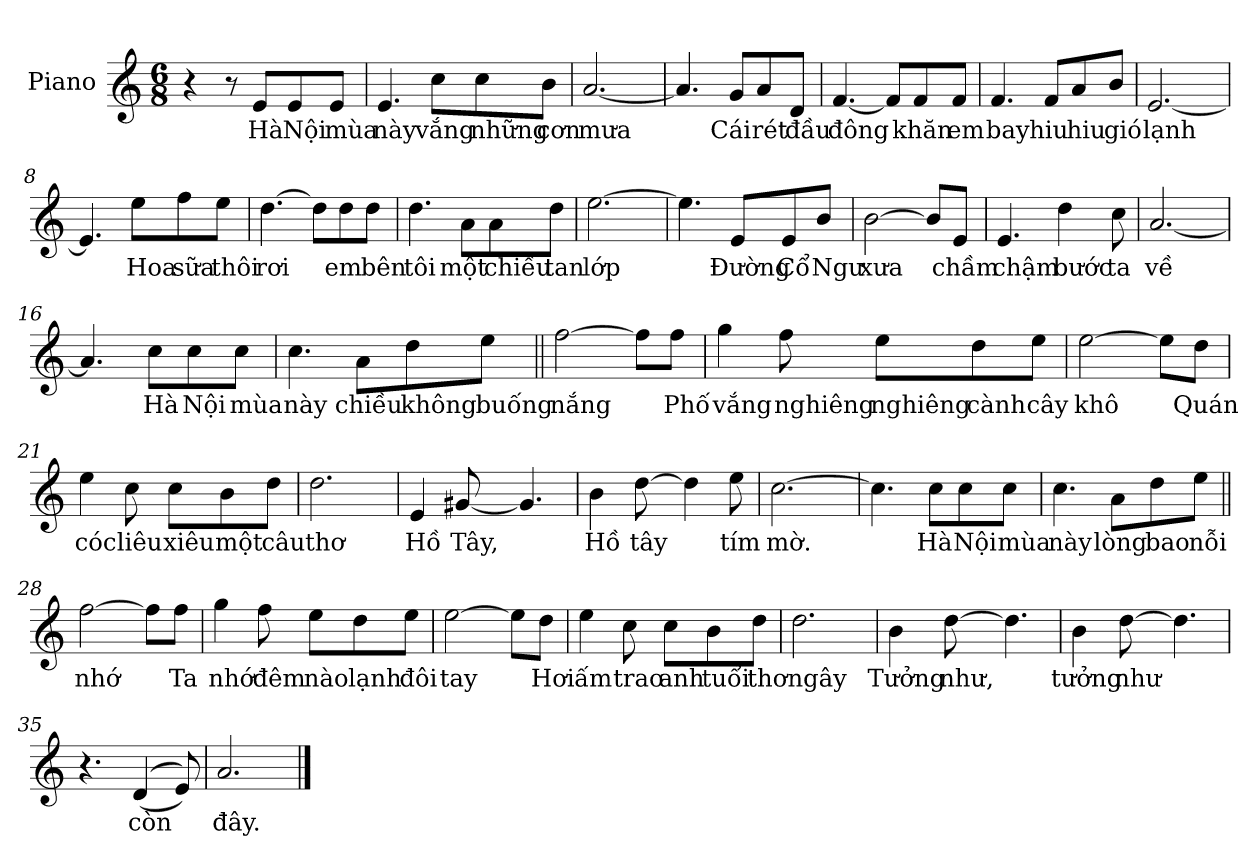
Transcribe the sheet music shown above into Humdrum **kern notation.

**kern	**text
*part1	*part1
*staff1	*staff1
*I"Piano	*
*I'Pno.	*
*clefG2	*
*k[]	*
*M6/8	*
*MM50	*
=1	=1
4r	.
8r	.
!	!LO:LY:b
8e/L	Hà
!	!LO:LY:b
8e/	Nội
!	!LO:LY:b
8e/J	mùa
=2	=2
!	!LO:LY:b
4.e/	này
!	!LO:LY:b
8cc\L	vắng
!	!LO:LY:b
8cc\	những
!	!LO:LY:b
8b\J	cơn
=3	=3
!	!LO:LY:b
[2.a/	mưa
=4	=4
4.a/]	.
!	!LO:LY:b
8g/L	Cái
!	!LO:LY:b
8a/	rét
!	!LO:LY:b
8d/J	đầu
=5	=5
!	!LO:LY:b
[4.f/	đông
8f/L]	.
!	!LO:LY:b
8f/	khăn
!	!LO:LY:b
8f/J	em
=6	=6
!	!LO:LY:b
4.f/	bay
!	!LO:LY:b
8f/L	hiu
!	!LO:LY:b
8a/	hiu
!	!LO:LY:b
8b/J	gió
=7	=7
!	!LO:LY:b
[2.e/	lạnh
!!LO:LB:g=z
=8	=8
4.e/]	.
!	!LO:LY:b
8ee\L	Hoa
!	!LO:LY:b
8ff\	sữa
!	!LO:LY:b
8ee\J	thôi
=9	=9
!	!LO:LY:b
[4.dd\	rơi
8dd\L]	.
!	!LO:LY:b
8dd\	em
!	!LO:LY:b
8dd\J	bên
=10	=10
!	!LO:LY:b
4.dd\	tôi
!	!LO:LY:b
8a\L	một
!	!LO:LY:b
8a\	chiều
!	!LO:LY:b
8dd\J	tan
=11	=11
!	!LO:LY:b
[2.ee\	lớp
=12	=12
4.ee\]	.
!	!LO:LY:b
8e/L	Đường
!	!LO:LY:b
8e/	Cổ
!	!LO:LY:b
8b/J	Ngư
=13	=13
!	!LO:LY:b
[2b\	xưa
8b/L]	.
!	!LO:LY:b
8e/J	chầm
=14	=14
!	!LO:LY:b
4.e/	chậm
!	!LO:LY:b
4dd\	bước
!	!LO:LY:b
8cc\	ta
=15	=15
!	!LO:LY:b
[2.a/	về
!!LO:LB:g=z
=16	=16
4.a/]	.
!	!LO:LY:b
8cc\L	Hà
!	!LO:LY:b
8cc\	Nội
!	!LO:LY:b
8cc\J	mùa
=17	=17
!	!LO:LY:b
4.cc\	này
!	!LO:LY:b
8a\L	chiều
!	!LO:LY:b
8dd\	không
!	!LO:LY:b
8ee\J	buống
=18||	=18||
!	!LO:LY:b
[2ff\	nắng
8ff\L]	.
!	!LO:LY:b
8ff\J	Phố
=19	=19
!	!LO:LY:b
4gg\	vắng
!	!LO:LY:b
8ff\	nghiêng
!	!LO:LY:b
8ee\L	nghiêng
!	!LO:LY:b
8dd\	cành
!	!LO:LY:b
8ee\J	cây
=20	=20
!	!LO:LY:b
[2ee\	khô
8ee\L]	.
!	!LO:LY:b
8dd\J	Quán
!!LO:LB:g=z
=21	=21
!	!LO:LY:b
4ee\	cóc
!	!LO:LY:b
8cc\	liêu
!	!LO:LY:b
8cc\L	xiêu
!	!LO:LY:b
8b\	một
!	!LO:LY:b
8dd\J	câu
=22	=22
!	!LO:LY:b
2.dd\	thơ
=23	=23
!	!LO:LY:b
4e/	Hồ
!	!LO:LY:b
[8g#X/	Tây,
4.g#/]	.
=24	=24
!	!LO:LY:b
4b\	Hồ
!	!LO:LY:b
[8dd\	tây
4dd\]	.
!	!LO:LY:b
8ee\	tím
=25	=25
!	!LO:LY:b
[2.cc\	mờ.
=26	=26
4.cc\]	.
!	!LO:LY:b
8cc\L	Hà
!	!LO:LY:b
8cc\	Nội
!	!LO:LY:b
8cc\J	mùa
=27	=27
!	!LO:LY:b
4.cc\	này
!	!LO:LY:b
8a\L	lòng
!	!LO:LY:b
8dd\	bao
!	!LO:LY:b
8ee\J	nỗi
=28||	=28||
!	!LO:LY:b
[2ff\	nhớ
8ff\L]	.
!	!LO:LY:b
8ff\J	Ta
!!LO:LB:g=z
=29	=29
!	!LO:LY:b
4gg\	nhớ
!	!LO:LY:b
8ff\	đêm
!	!LO:LY:b
8ee\L	nào
!	!LO:LY:b
8dd\	lạnh
!	!LO:LY:b
8ee\J	đôi
=30	=30
!	!LO:LY:b
[2ee\	tay
8ee\L]	.
!	!LO:LY:b
8dd\J	Hơi
=31	=31
!	!LO:LY:b
4ee\	ấm
!	!LO:LY:b
8cc\	trao
!	!LO:LY:b
8cc\L	anh
!	!LO:LY:b
8b\	tuổi
!	!LO:LY:b
8dd\J	thơ
=32	=32
!	!LO:LY:b
2.dd\	ngây
=33	=33
!	!LO:LY:b
4b\	Tưởng
!	!LO:LY:b
[8dd\	như,
4.dd\]	.
=34	=34
!	!LO:LY:b
4b\	tưởng
!	!LO:LY:b
[8dd\	như
4.dd\]	.
=35	=35
4.r	.
!	!LO:LY:b
(<(<4d/	còn
8e/))	.
=36	=36
!	!LO:LY:b
2.a/	đây.
==	==
*-	*-
